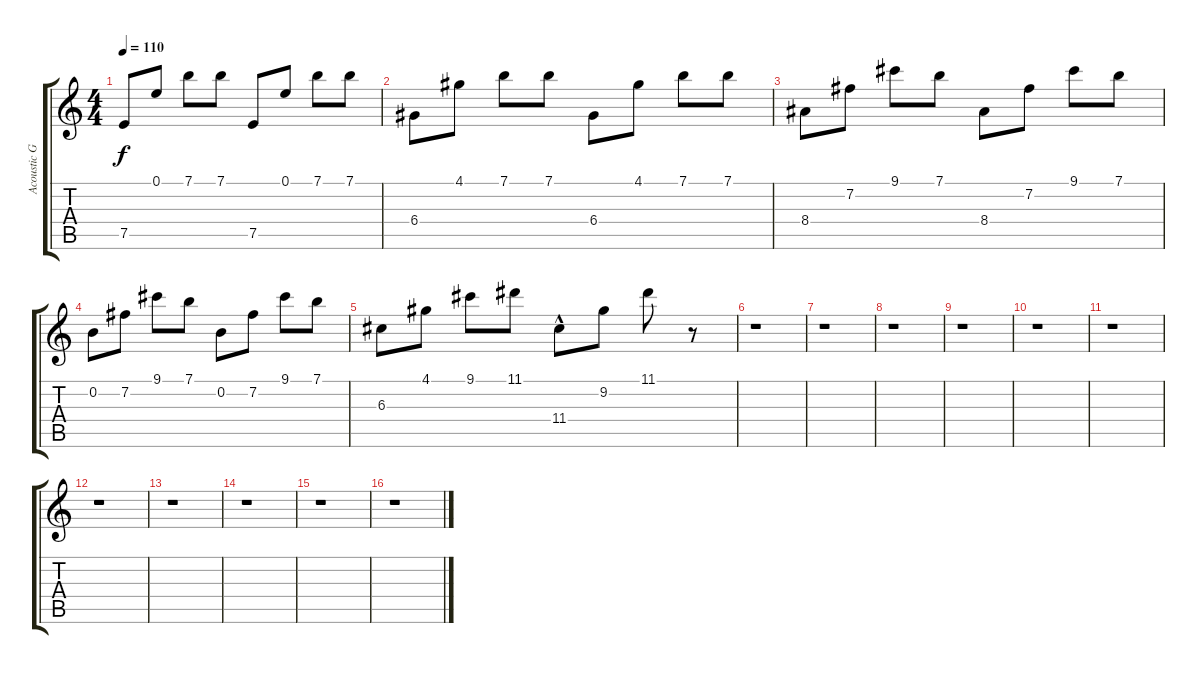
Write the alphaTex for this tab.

\track ("Acoustic Guitar" "Acoustic G") {instrument electricguitarclean}
\staff {score tabs}
\tuning (E4 B3 G3 D3 A2 E2) {hide}
\ts (4 4)
\tempo 110
\clef g2
\ks c
7.5.8{dy f} 0.1.8 7.1.8 7.1.8 7.5.8 0.1.8 7.1.8 7.1.8 |
6.4.8 4.1.8 7.1.8 7.1.8 6.4.8 4.1.8 7.1.8 7.1.8 |
8.4.8 7.2.8 9.1.8 7.1.8 8.4.8 7.2.8 9.1.8 7.1.8 |
0.2.8 7.2.8 9.1.8 7.1.8 0.2.8 7.2.8 9.1.8 7.1.8 |
6.3.8 4.1.8 9.1.8 11.1.8 11.4{hac}.8 9.2.8 11.1.8 r.8 |
r.1 |
r.1 |
r.1 |
r.1 |
r.1 |
r.1 |
r.1 |
r.1 |
r.1 |
r.1 |
r.1
